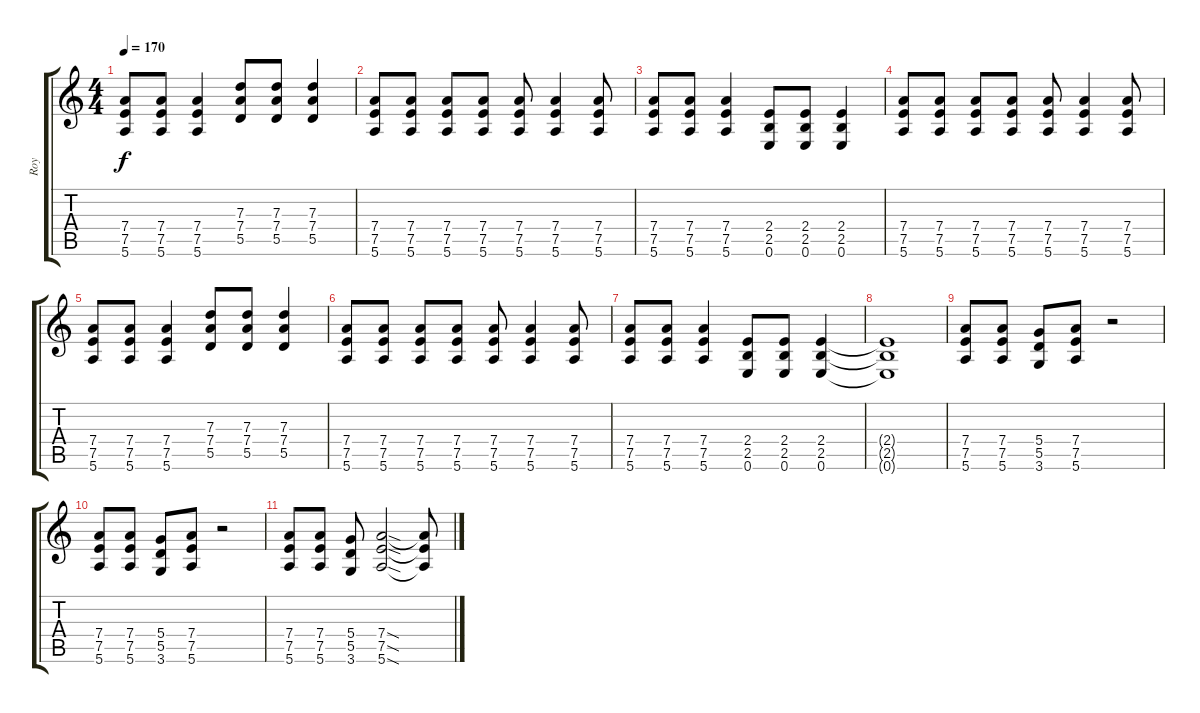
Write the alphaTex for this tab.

\track ("Roy" "Roy") {instrument overdrivenguitar}
\staff {score tabs}
\tuning (E4 B3 G3 D3 A2 E2) {hide}
\ts (4 4)
\tempo 170
\clef g2
\ks c
(7.4 7.5 5.6).8{dy f} (7.4 7.5 5.6).8 (7.4 7.5 5.6).4 (7.3 7.4 5.5).8 (7.3 7.4 5.5).8 (7.3 7.4 5.5).4 |
(7.4 7.5 5.6).8 (7.4 7.5 5.6).8 (7.4 7.5 5.6).8 (7.4 7.5 5.6).8 (7.4 7.5 5.6).8 (7.4 7.5 5.6).4 (7.4 7.5 5.6).8 |
(7.4 7.5 5.6).8 (7.4 7.5 5.6).8 (7.4 7.5 5.6).4 (2.4 2.5 0.6).8 (2.4 2.5 0.6).8 (2.4 2.5 0.6).4 |
(7.4 7.5 5.6).8 (7.4 7.5 5.6).8 (7.4 7.5 5.6).8 (7.4 7.5 5.6).8 (7.4 7.5 5.6).8 (7.4 7.5 5.6).4 (7.4 7.5 5.6).8 |
(7.4 7.5 5.6).8 (7.4 7.5 5.6).8 (7.4 7.5 5.6).4 (7.3 7.4 5.5).8 (7.3 7.4 5.5).8 (7.3 7.4 5.5).4 |
(7.4 7.5 5.6).8 (7.4 7.5 5.6).8 (7.4 7.5 5.6).8 (7.4 7.5 5.6).8 (7.4 7.5 5.6).8 (7.4 7.5 5.6).4 (7.4 7.5 5.6).8 |
(7.4 7.5 5.6).8 (7.4 7.5 5.6).8 (7.4 7.5 5.6).4 (2.4 2.5 0.6).8 (2.4 2.5 0.6).8 (2.4 2.5 0.6).4 |
(2.4{t} 2.5{t} 0.6{t}).1 |
(7.4 7.5 5.6).8 (7.4 7.5 5.6).8 (5.4 5.5 3.6).8 (7.4 7.5 5.6).8 r.2 |
(7.4 7.5 5.6).8 (7.4 7.5 5.6).8 (5.4 5.5 3.6).8 (7.4 7.5 5.6).8 r.2 |
(7.4 7.5 5.6).8 (7.4 7.5 5.6).8 (5.4 5.5 3.6).8 (7.4{sod} 7.5{sod} 5.6{sod}).2 (7.4{t} 7.5{t} 5.6{t}).8
